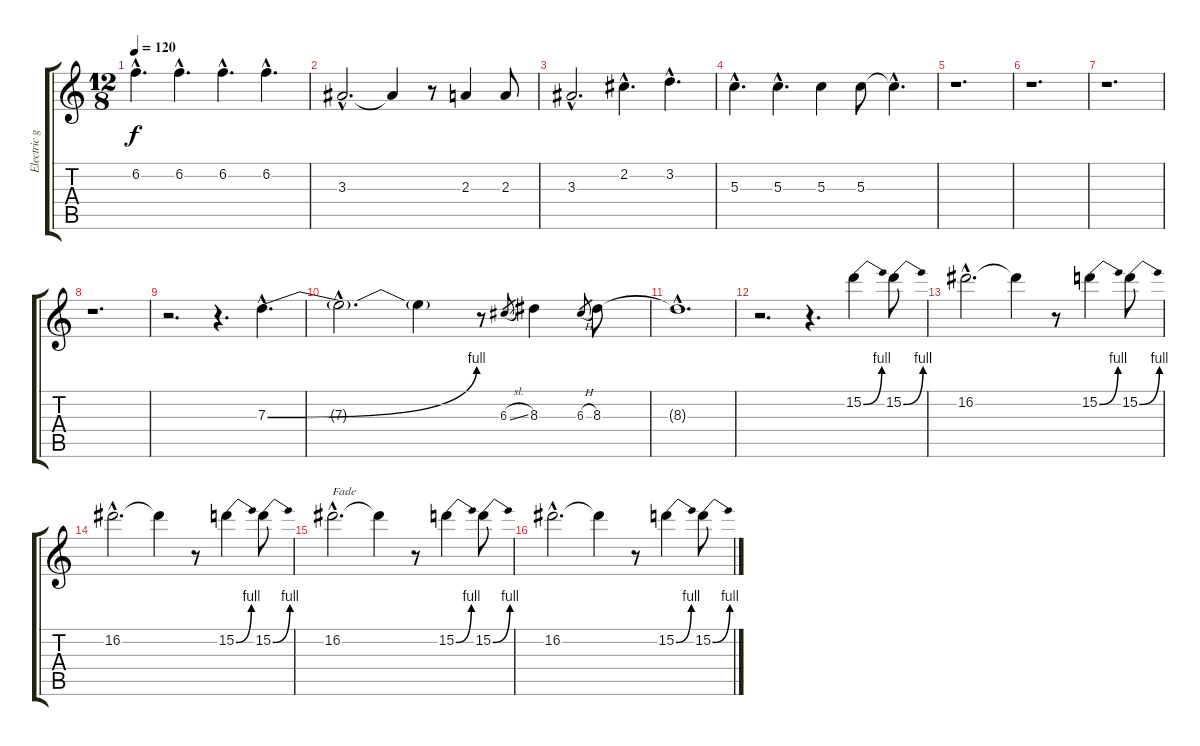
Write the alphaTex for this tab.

\track ("Electric guitar 3" "Electric g") {instrument overdrivenguitar}
\staff {score tabs}
\tuning (E4 B3 G3 D3 A2 E2) {hide}
\ts (12 8)
\tempo 120
\clef g2
\ks c
6.2{hac}.4{d dy f} 6.2{hac}.4{d} 6.2{hac}.4{d} 6.2{hac}.4{d} |
3.3{hac}.2{d} 3.3{t}.4 r.8 2.3.4 2.3.8 |
3.3{hac}.2{d} 2.2{hac}.4{d} 3.2{hac}.4{d} |
5.3{hac}.4{d} 5.3{hac}.4{d} 5.3.4 5.3.8 5.3{hac t}.4{d} |
r.1{d} |
r.1{d} |
r.1{d} |
r.1{d} |
r.2{d} r.4{d} 7.3{be (bend 0 0 60 4) hac}.4{d} |
7.3{hac t}.2{d} 7.3{t}.4 r.8 6.3{sl}.8{gr} 8.3.4 6.3{h}.8{gr} 8.3.8 |
8.3{hac t}.1{d} |
r.2{d} r.4{d} 15.2{be (bend 0 0 60 4)}.4 15.2{be (bend 0 0 60 4)}.8 |
16.2{hac}.2{d} 16.2{t}.4 r.8 15.2{be (bend 0 0 60 4)}.4 15.2{be (bend 0 0 60 4)}.8 |
16.2{hac}.2{d} 16.2{t}.4 r.8 15.2{be (bend 0 0 60 4)}.4 15.2{be (bend 0 0 60 4)}.8 |
16.2{hac}.2{d txt "Fade"} 16.2{t}.4 r.8 15.2{be (bend 0 0 60 4)}.4 15.2{be (bend 0 0 60 4)}.8 |
16.2{hac}.2{d} 16.2{t}.4 r.8 15.2{be (bend 0 0 60 4)}.4 15.2{be (bend 0 0 60 4)}.8
